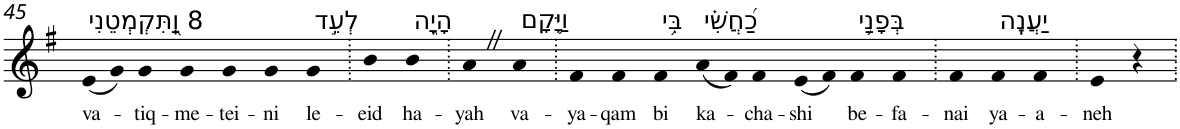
**kern	**text
*part1	*part1
*staff1	*staff1
*I"Piano	*
*I'Pno	*
!!LO:PB:g=z
*clefG2	*
*k[f#]	*
*G:	*
=45	=45
!LO:TX:a:t=8 וַֽ֭תִּקְמְטֵנִי	!
!	!LO:LY:b
(8e	va-
8g)	.
!	!LO:LY:b
4g	-tiq-
!	!LO:LY:b
4g	-me-
!	!LO:LY:b
4g	-tei-
!	!LO:LY:b
4g	-ni
!LO:TX:a:t=לְעֵ֣ד	!
!	!LO:LY:b
4g	le-
=46.	=46.
!	!LO:LY:b
4b	-eid
!LO:TX:a:t=הָיָ֑ה	!
!	!LO:LY:b
4b	ha-
=47.	=47.
!	!LO:LY:b
4aZ	-yah
!LO:TX:a:t=וַיָּ֥קָם	!
!	!LO:LY:b
4a	va-
=48.	=48.
!	!LO:LY:b
4f#	-ya-
!	!LO:LY:b
4f#	-qam
!LO:TX:a:t=בִּ֥י	!
!	!LO:LY:b
4f#	bi
!LO:TX:a:t=כַ֝חֲשִׁ֗י	!
!	!LO:LY:b
(8a	ka-
8f#)	.
!	!LO:LY:b
4f#	-cha-
!	!LO:LY:b
(8e	-shi
8f#)	.
!LO:TX:a:t=בְּפָנַ֥י	!
!	!LO:LY:b
4f#	be-
!	!LO:LY:b
4f#	-fa-
=49.	=49.
!	!LO:LY:b
4f#	-nai
!LO:TX:a:t=יַעֲנֶֽה	!
!	!LO:LY:b
4f#	ya-
!	!LO:LY:b
4f#	-a-
=50.	=50.
!	!LO:LY:b
4e	-neh
4r	.
=.	=.
*-	*-
